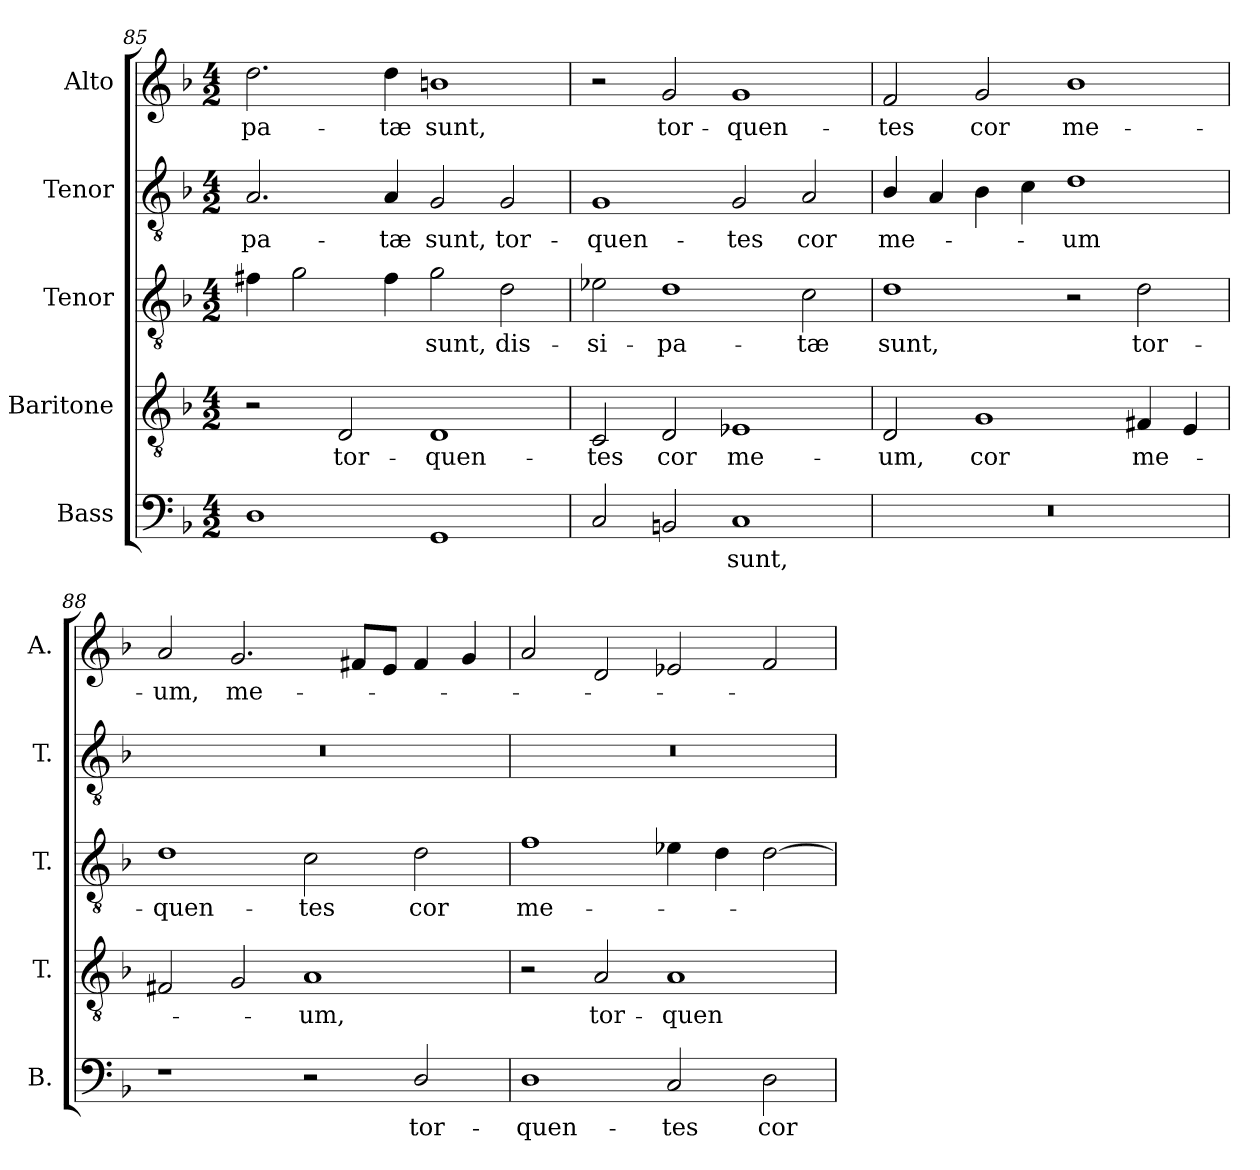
**kern	**text	**kern	**text	**kern	**text	**kern	**text	**kern	**text
*part5	*part5	*part4	*part4	*part3	*part3	*part2	*part2	*part1	*part1
*staff5	*staff5	*staff4	*staff4	*staff3	*staff3	*staff2	*staff2	*staff1	*staff1
*I"Bass	*	*I"Baritone	*	*I"Tenor	*	*I"Tenor	*	*I"Alto	*
*I'B.	*	*I'T.	*	*I'T.	*	*I'T.	*	*I'A.	*
!!LO:LB:g=z
*clefF4	*	*clefGv2	*	*clefGv2	*	*clefGv2	*	*clefG2	*
*	*	*ITrd7c12	*	*ITrd7c12	*	*ITrd7c12	*	*	*
*k[b-]	*	*k[b-]	*	*k[b-]	*	*k[b-]	*	*k[b-]	*
*F:	*	*F:	*	*F:	*	*F:	*	*F:	*
*M4/2	*	*M4/2	*	*M4/2	*	*M4/2	*	*M4/2	*
=85	=85	=85	=85	=85	=85	=85	=85	=85	=85
!	!	!	!	!	!	!	!LO:LY:b:color=#000000	!	!
!	!	!	!	!	!	!	!	!	!LO:LY:b:color=#000000
1Di	.	2r	.	4F#Xi\	.	2.AAi/	-pa-	2.ddi\	-pa-
.	.	.	.	2Gi\	.	.	.	.	.
!	!	!	!LO:LY:b:color=#000000	!	!	!	!	!	!
.	.	2DDi/	tor-	.	.	.	.	.	.
!	!	!	!	!	!	!	!LO:LY:b:color=#000000	!	!
!	!	!	!	!	!	!	!	!	!LO:LY:b:color=#000000
.	.	.	.	4F#i\	.	4AAi/	-tæ	4ddi\	-tæ
!	!	!	!LO:LY:b:color=#000000	!	!	!	!	!	!
!	!	!	!	!	!LO:LY:b:color=#000000	!	!	!	!
!	!	!	!	!	!	!	!LO:LY:b:color=#000000	!	!
!	!	!	!	!	!	!	!	!	!LO:LY:b:color=#000000
1GGi	.	1DDi	-quen-	2Gi\	sunt,	2GGi/	sunt,	1bni	sunt,
!	!	!	!	!	!LO:LY:b:color=#000000	!	!	!	!
!	!	!	!	!	!	!	!LO:LY:b:color=#000000	!	!
.	.	.	.	2Di\	dis-	2GGi/	tor-	.	.
=86	=86	=86	=86	=86	=86	=86	=86	=86	=86
!	!	!	!LO:LY:b:color=#000000	!	!	!	!	!	!
!	!	!	!	!	!LO:LY:b:color=#000000	!	!	!	!
!	!	!	!	!	!	!	!LO:LY:b:color=#000000	!	!
2Ci/	.	2CCi/	-tes	2E-Xi\	-si-	1GGi	-quen-	2r	.
!	!	!	!LO:LY:b:color=#000000	!	!	!	!	!	!
!	!	!	!	!	!LO:LY:b:color=#000000	!	!	!	!
!	!	!	!	!	!	!	!	!	!LO:LY:b:color=#000000
2BBni/	.	2DDi/	cor	1Di	-pa-	.	.	2gi/	tor-
!	!LO:LY:b:color=#000000	!	!	!	!	!	!	!	!
!	!	!	!LO:LY:b:color=#000000	!	!	!	!	!	!
!	!	!	!	!	!	!	!LO:LY:b:color=#000000	!	!
!	!	!	!	!	!	!	!	!	!LO:LY:b:color=#000000
1Ci	sunt,	1EE-Xi	me-	.	.	2GGi/	-tes	1gi	-quen-
!	!	!	!	!	!LO:LY:b:color=#000000	!	!	!	!
!	!	!	!	!	!	!	!LO:LY:b:color=#000000	!	!
.	.	.	.	2Ci\	-tæ	2AAi/	cor	.	.
=87	=87	=87	=87	=87	=87	=87	=87	=87	=87
!LO:N:vis=1	!	!	!	!	!	!	!	!	!
!	!	!	!LO:LY:b:color=#000000	!	!	!	!	!	!
!	!	!	!	!	!LO:LY:b:color=#000000	!	!	!	!
!	!	!	!	!	!	!	!LO:LY:b:color=#000000	!	!
!	!	!	!	!	!	!	!	!	!LO:LY:b:color=#000000
0r	.	2DDi/	-um,	1Di	sunt,	4BB-i/	me-	2fi/	-tes
.	.	.	.	.	.	4AAi/	.	.	.
!	!	!	!LO:LY:b:color=#000000	!	!	!	!	!	!
!	!	!	!	!	!	!	!	!	!LO:LY:b:color=#000000
.	.	1GGi	cor	.	.	4BB-i\	.	2gi/	cor
.	.	.	.	.	.	4Ci\	.	.	.
!	!	!	!	!	!	!	!LO:LY:b:color=#000000	!	!
!	!	!	!	!	!	!	!	!	!LO:LY:b:color=#000000
.	.	.	.	2r	.	1Di	-um	1b-i	me-
!	!	!	!LO:LY:b:color=#000000	!	!	!	!	!	!
!	!	!	!	!	!LO:LY:b:color=#000000	!	!	!	!
.	.	4FF#Xi/	me-	2Di\	tor-	.	.	.	.
.	.	4EEi/	.	.	.	.	.	.	.
=88	=88	=88	=88	=88	=88	=88	=88	=88	=88
!	!	!	!	!	!LO:LY:b:color=#000000	!LO:N:vis=1	!	!	!
!	!	!	!	!	!	!	!	!	!LO:LY:b:color=#000000
1r	.	2FF#Xi/	.	1Di	-quen-	0r	.	2ai/	-um,
!	!	!	!	!	!	!	!	!	!LO:LY:b:color=#000000
.	.	2GGi/	.	.	.	.	.	2.gi/	me-
!	!	!	!LO:LY:b:color=#000000	!	!	!	!	!	!
!	!	!	!	!	!LO:LY:b:color=#000000	!	!	!	!
2r	.	1AAi	-um,	2Ci\	-tes	.	.	.	.
.	.	.	.	.	.	.	.	8f#Xi/L	.
.	.	.	.	.	.	.	.	8ei/J	.
!	!LO:LY:b:color=#000000	!	!	!	!	!	!	!	!
!	!	!	!	!	!LO:LY:b:color=#000000	!	!	!	!
2Di/	tor-	.	.	2Di\	cor	.	.	4f#i/	.
.	.	.	.	.	.	.	.	4gi/	.
=89	=89	=89	=89	=89	=89	=89	=89	=89	=89
!	!LO:LY:b:color=#000000	!	!	!	!	!	!	!	!
!	!	!	!	!	!LO:LY:b:color=#000000	!LO:N:vis=1	!	!	!
1Di	-quen-	2r	.	1Fi	me-	0r	.	2ai/	.
!	!	!	!LO:LY:b:color=#000000	!	!	!	!	!	!
.	.	2AAi/	tor-	.	.	.	.	2di/	.
!	!LO:LY:b:color=#000000	!	!	!	!	!	!	!	!
!	!	!	!LO:LY:b:color=#000000	!	!	!	!	!	!
2Ci/	-tes	1AAi	-quen-	4E-Xi\	.	.	.	2e-Xi/	.
.	.	.	.	4Di\	.	.	.	.	.
!	!LO:LY:b:color=#000000	!	!	!	!	!	!	!	!
2Di\	cor	.	.	[2Di\	.	.	.	2fi/	.
=	=	=	=	=	=	=	=	=	=
*-	*-	*-	*-	*-	*-	*-	*-	*-	*-
